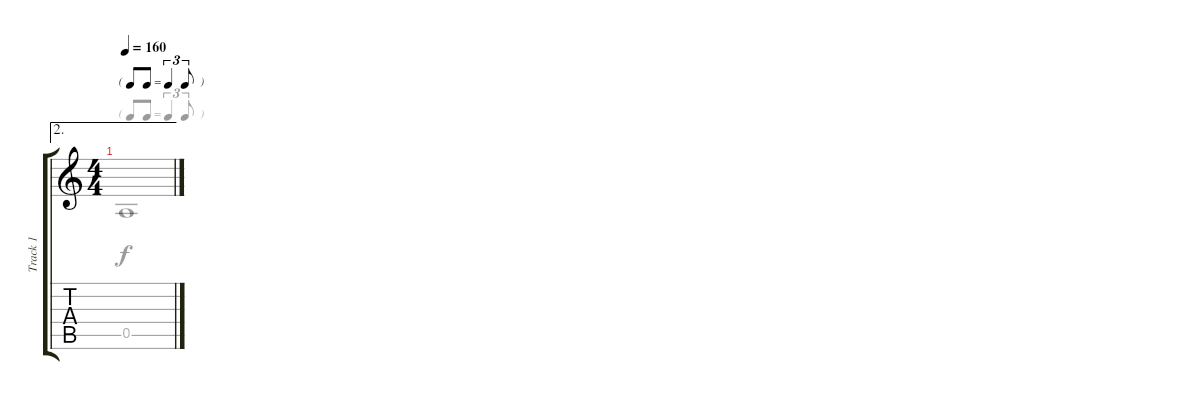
\track ("Track 1" "Track 1") {instrument acousticguitarsteel}
\staff {score tabs}
\tuning (E4 B3 G3 D3 A2 E2) {hide}
\voice
\ae 2
\ts (4 4)
\tf triplet8th
\tempo 160
\clef g2
\ks c
\voice
\clef g2
\ks c
0.5.1{dy f}
